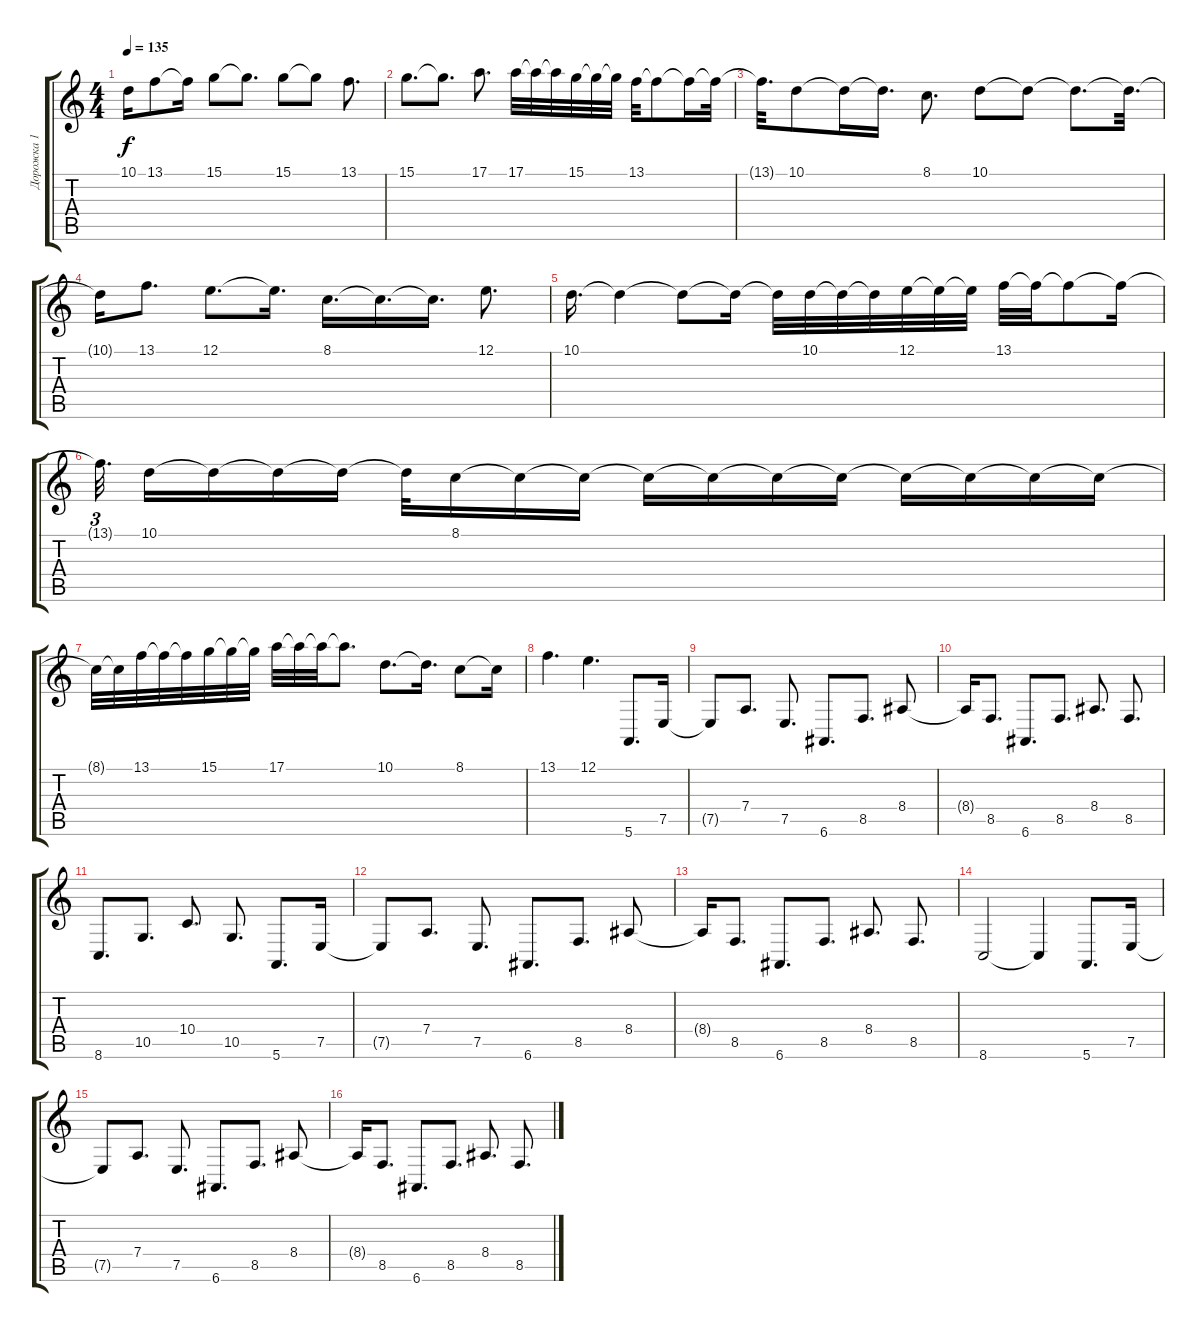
\track ("Дорожка 1" "Дорожка 1") {instrument vibraphone}
\staff {score tabs}
\tuning (E4 B3 G3 D3 A2 E2) {hide}
\ts (4 4)
\tempo 135
\clef g2
\ks c
10.1{t}.16{dy f} 13.1.8 13.1{t}.16 15.1.8 15.1{t}.8{d} 15.1.8 15.1{t}.8 13.1.8{d} |
15.1.8{d} 15.1{t}.8{d} 17.1.8{d} 17.1.32 17.1{t}.32 17.1{t}.32 15.1.32 15.1{t}.32 15.1{t}.32 13.1.32 13.1{t}.8 13.1{t}.16 13.1{t}.32 |
13.1{t}.32{d} 10.1.8 10.1{t}.16 10.1{t}.16{d} 8.1.8{d} 10.1.8 10.1{t}.8 10.1{t}.8{d} 10.1{t}.32{d} |
10.1{t}.16 13.1.8{d} 12.1.8{d} 12.1{t}.16{d} 8.1.16{d} 8.1{t}.16{d} 8.1{t}.16{d} 12.1.8{d} |
10.1.16{d} 10.1{t}.4 10.1{t}.8 10.1{t}.16 10.1{t}.32 10.1.32 10.1{t}.32 10.1{t}.32 12.1.32 12.1{t}.32 12.1{t}.32 13.1.32 13.1{t}.32 13.1{t}.8 13.1{t}.16 |
13.1{t}.32{d tu (3 2) beam splitsecondary} 10.1.16 10.1{t}.16 10.1{t}.16 10.1{t}.16 10.1{t}.32 8.1.16 8.1{t}.16 8.1{t}.16 8.1{t}.16 8.1{t}.16 8.1{t}.16 8.1{t}.16 8.1{t}.16 8.1{t}.16 8.1{t}.16 8.1{t}.16 |
8.1{t}.32 8.1{t}.32 13.1.32 13.1{t}.32 13.1{t}.32 15.1.32 15.1{t}.32 15.1{t}.32 17.1.32 17.1{t}.32 17.1{t}.32 17.1{t}.8{d} 10.1.8{d} 10.1{t}.16{d} 8.1.8 8.1{t}.16 |
13.1.4{d} 12.1.4{d} 5.6.8{d volume 9 instrument orchestralharp} 7.5.16 |
7.5{t}.8 7.4.8{d} 7.5.8{d} 6.6.8{d} 8.5.8{d} 8.4.8 |
8.4{t}.16 8.5.8{d} 6.6.8{d} 8.5.8{d} 8.4.8{d} 8.5.8{d} |
8.6.8{d} 10.5.8{d} 10.4.8{d} 10.5.8{d} 5.6.8{d} 7.5.16 |
7.5{t}.8 7.4.8{d} 7.5.8{d} 6.6.8{d} 8.5.8{d} 8.4.8 |
8.4{t}.16 8.5.8{d} 6.6.8{d} 8.5.8{d} 8.4.8{d} 8.5.8{d} |
8.6.2 8.6{t}.4 5.6.8{d} 7.5.16 |
7.5{t}.8 7.4.8{d} 7.5.8{d} 6.6.8{d} 8.5.8{d} 8.4.8 |
8.4{t}.16 8.5.8{d} 6.6.8{d} 8.5.8{d} 8.4.8{d} 8.5.8{d}
